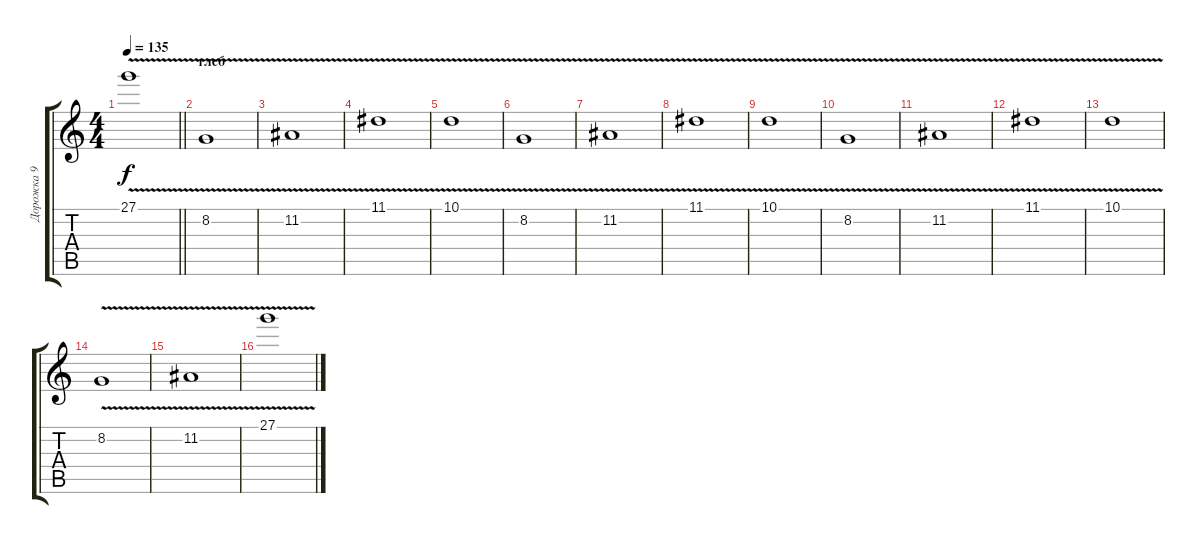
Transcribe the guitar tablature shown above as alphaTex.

\track ("Дорожка 9" "Дорожка 9") {instrument lead6voice}
\staff {score tabs}
\tuning (E4 B3 G3 D3 A2 E2) {hide}
\ts (4 4)
\tempo 135
\clef g2
\barLineRight lightlight
\ks c
27.1{v}.1{dy f} |
\section ("" "глеб")
8.2{v}.1 |
11.2{v}.1 |
11.1{v}.1 |
10.1{v}.1 |
8.2{v}.1 |
11.2{v}.1 |
11.1{v}.1 |
10.1{v}.1 |
8.2{v}.1 |
11.2{v}.1 |
11.1{v}.1 |
10.1{v}.1 |
8.2{v}.1 |
11.2{v}.1 |
27.1{v}.1
